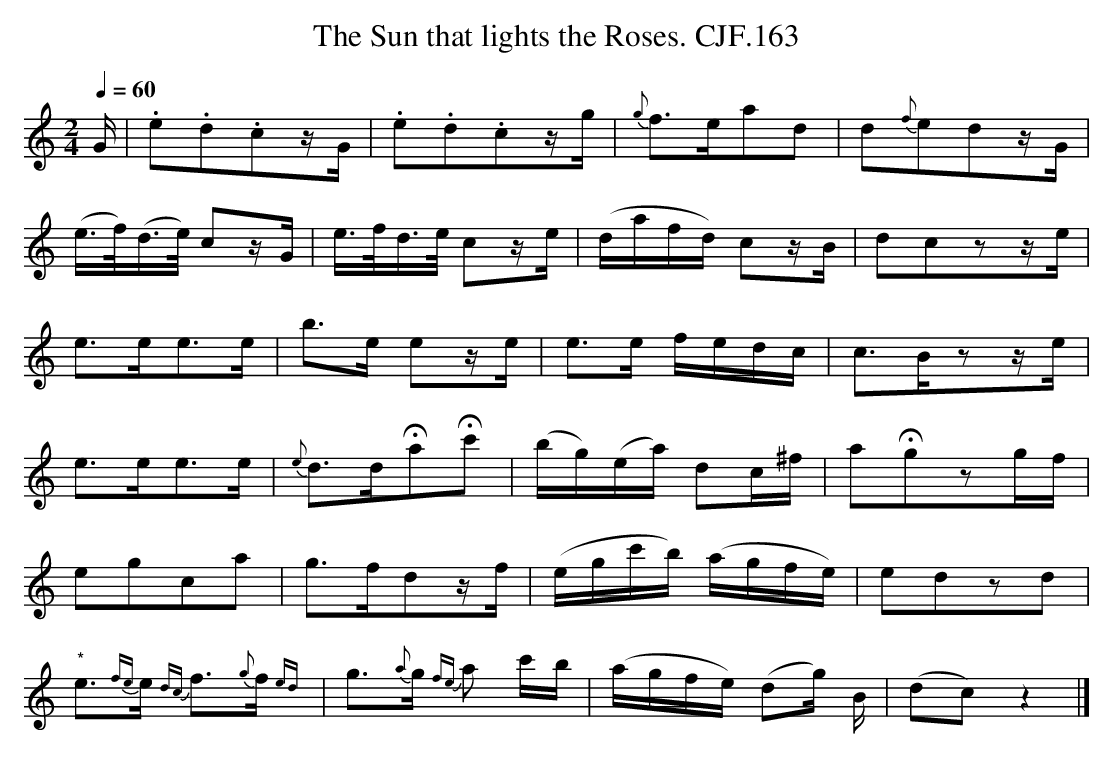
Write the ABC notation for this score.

X:1
T:Sun that lights the Roses. CJF.163, The
M:2/4
L:1/16
Q:1/4=60
K:C
G|.e2.d2.c2zG|.e2.d2.c2zg|{g}f3ea2d2|d2{f}e2d2zG|
(e>f)(d>e) c2zG|e>fd>e c2ze|(dafd) c2zB|d2c2z2ze|
e3ee3e|b3e e2ze|e3e fedc|c3Bz2ze|
e3ee3e|{e}d3dHa2Hc'2|(bg)(ea) d2c^f|a2Hg2z2gf|
e2g2c2a2|g3fd2zf|(egc'b) (agfe)|e2d2z2d2|
"*"e3{fe}e {dc}f3{g}f{ed}|g3{a}g{fe} a2 c'b|\
(agfe) (d2g) B|(d2c2)z4|]
